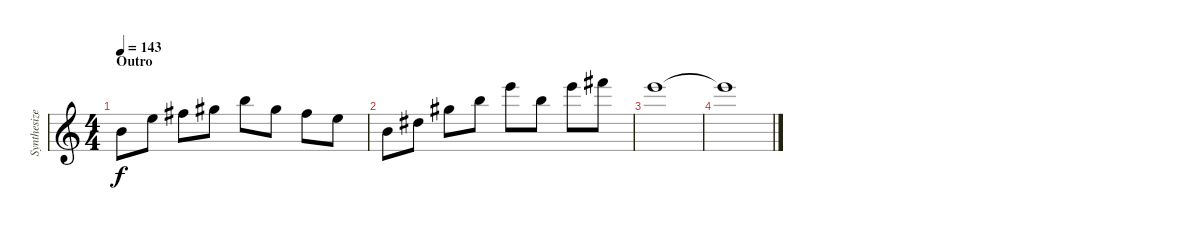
\track ("Synthesizer" "Synthesize") {instrument pad3polysynth}
\staff {score}
\tuning (E4 B3 G3 D3 A2 E2 B1) {hide}
\ts (4 4)
\section ("" "Outro")
\tempo 143
\clef g2
\ks c
7.1.8{dy f} 12.1.8 14.1.8 16.1.8 19.1.8 16.1.8 14.1.8 12.1.8 |
7.1.8 11.1.8 16.1.8 19.1.8 24.1.8 19.1.8 24.1.8 26.1.8 |
24.1.1 |
24.1{t}.1
